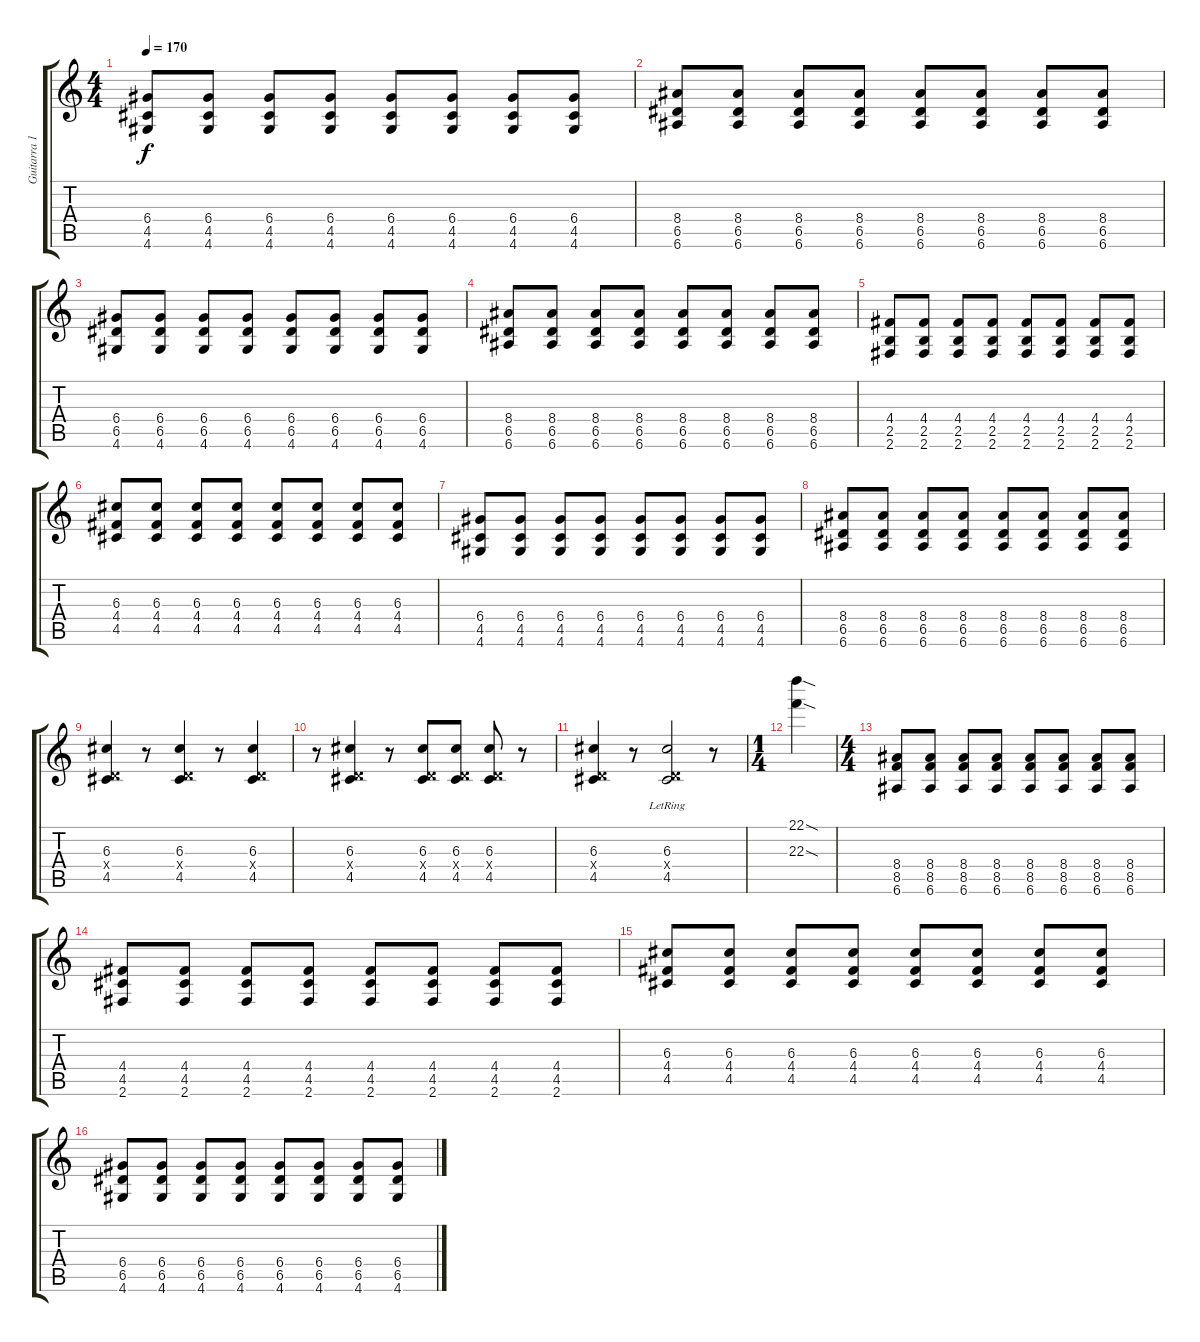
\track ("Guitarra 1" "Guitarra 1") {instrument distortionguitar}
\staff {score tabs}
\tuning (E4 B3 G3 D3 A2 E2) {hide}
\ts (4 4)
\tempo 170
\clef g2
\ks c
(6.4 4.5 4.6).8{dy f} (6.4 4.5 4.6).8 (6.4 4.5 4.6).8 (6.4 4.5 4.6).8 (6.4 4.5 4.6).8 (6.4 4.5 4.6).8 (6.4 4.5 4.6).8 (6.4 4.5 4.6).8 |
(8.4 6.5 6.6).8 (8.4 6.5 6.6).8 (8.4 6.5 6.6).8 (8.4 6.5 6.6).8 (8.4 6.5 6.6).8 (8.4 6.5 6.6).8 (8.4 6.5 6.6).8 (8.4 6.5 6.6).8 |
(6.4 6.5 4.6).8 (6.4 6.5 4.6).8 (6.4 6.5 4.6).8 (6.4 6.5 4.6).8 (6.4 6.5 4.6).8 (6.4 6.5 4.6).8 (6.4 6.5 4.6).8 (6.4 6.5 4.6).8 |
(8.4 6.5 6.6).8 (8.4 6.5 6.6).8 (8.4 6.5 6.6).8 (8.4 6.5 6.6).8 (8.4 6.5 6.6).8 (8.4 6.5 6.6).8 (8.4 6.5 6.6).8 (8.4 6.5 6.6).8 |
(4.4 2.5 2.6).8 (4.4 2.5 2.6).8 (4.4 2.5 2.6).8 (4.4 2.5 2.6).8 (4.4 2.5 2.6).8 (4.4 2.5 2.6).8 (4.4 2.5 2.6).8 (4.4 2.5 2.6).8 |
(6.3 4.4 4.5).8 (6.3 4.4 4.5).8 (6.3 4.4 4.5).8 (6.3 4.4 4.5).8 (6.3 4.4 4.5).8 (6.3 4.4 4.5).8 (6.3 4.4 4.5).8 (6.3 4.4 4.5).8 |
(6.4 4.5 4.6).8 (6.4 4.5 4.6).8 (6.4 4.5 4.6).8 (6.4 4.5 4.6).8 (6.4 4.5 4.6).8 (6.4 4.5 4.6).8 (6.4 4.5 4.6).8 (6.4 4.5 4.6).8 |
(8.4 6.5 6.6).8 (8.4 6.5 6.6).8 (8.4 6.5 6.6).8 (8.4 6.5 6.6).8 (8.4 6.5 6.6).8 (8.4 6.5 6.6).8 (8.4 6.5 6.6).8 (8.4 6.5 6.6).8 |
(6.3 0.4{x} 4.5).4 r.8 (6.3 0.4{x} 4.5).4 r.8 (6.3 0.4{x} 4.5).4 |
r.8 (6.3 0.4{x} 4.5).4 r.8 (6.3 0.4{x} 4.5).8 (6.3 0.4{x} 4.5).8 (6.3 0.4{x} 4.5).8 r.8 |
(6.3 0.4{x} 4.5).4 r.8 (6.3{lr} 0.4{x} 4.5{lr}).2 r.8 |
\ts (1 4)
(22.1{sod} 22.3{sod}).4 |
\ts (4 4)
(8.4 8.5 6.6).8{volume 10} (8.4 8.5 6.6).8 (8.4 8.5 6.6).8 (8.4 8.5 6.6).8 (8.4 8.5 6.6).8 (8.4 8.5 6.6).8 (8.4 8.5 6.6).8 (8.4 8.5 6.6).8 |
(4.4 4.5 2.6).8 (4.4 4.5 2.6).8 (4.4 4.5 2.6).8 (4.4 4.5 2.6).8 (4.4 4.5 2.6).8 (4.4 4.5 2.6).8 (4.4 4.5 2.6).8 (4.4 4.5 2.6).8 |
(6.3 4.4 4.5).8 (6.3 4.4 4.5).8 (6.3 4.4 4.5).8 (6.3 4.4 4.5).8 (6.3 4.4 4.5).8 (6.3 4.4 4.5).8 (6.3 4.4 4.5).8 (6.3 4.4 4.5).8 |
(6.4 6.5 4.6).8 (6.4 6.5 4.6).8 (6.4 6.5 4.6).8 (6.4 6.5 4.6).8 (6.4 6.5 4.6).8 (6.4 6.5 4.6).8 (6.4 6.5 4.6).8 (6.4 6.5 4.6).8
